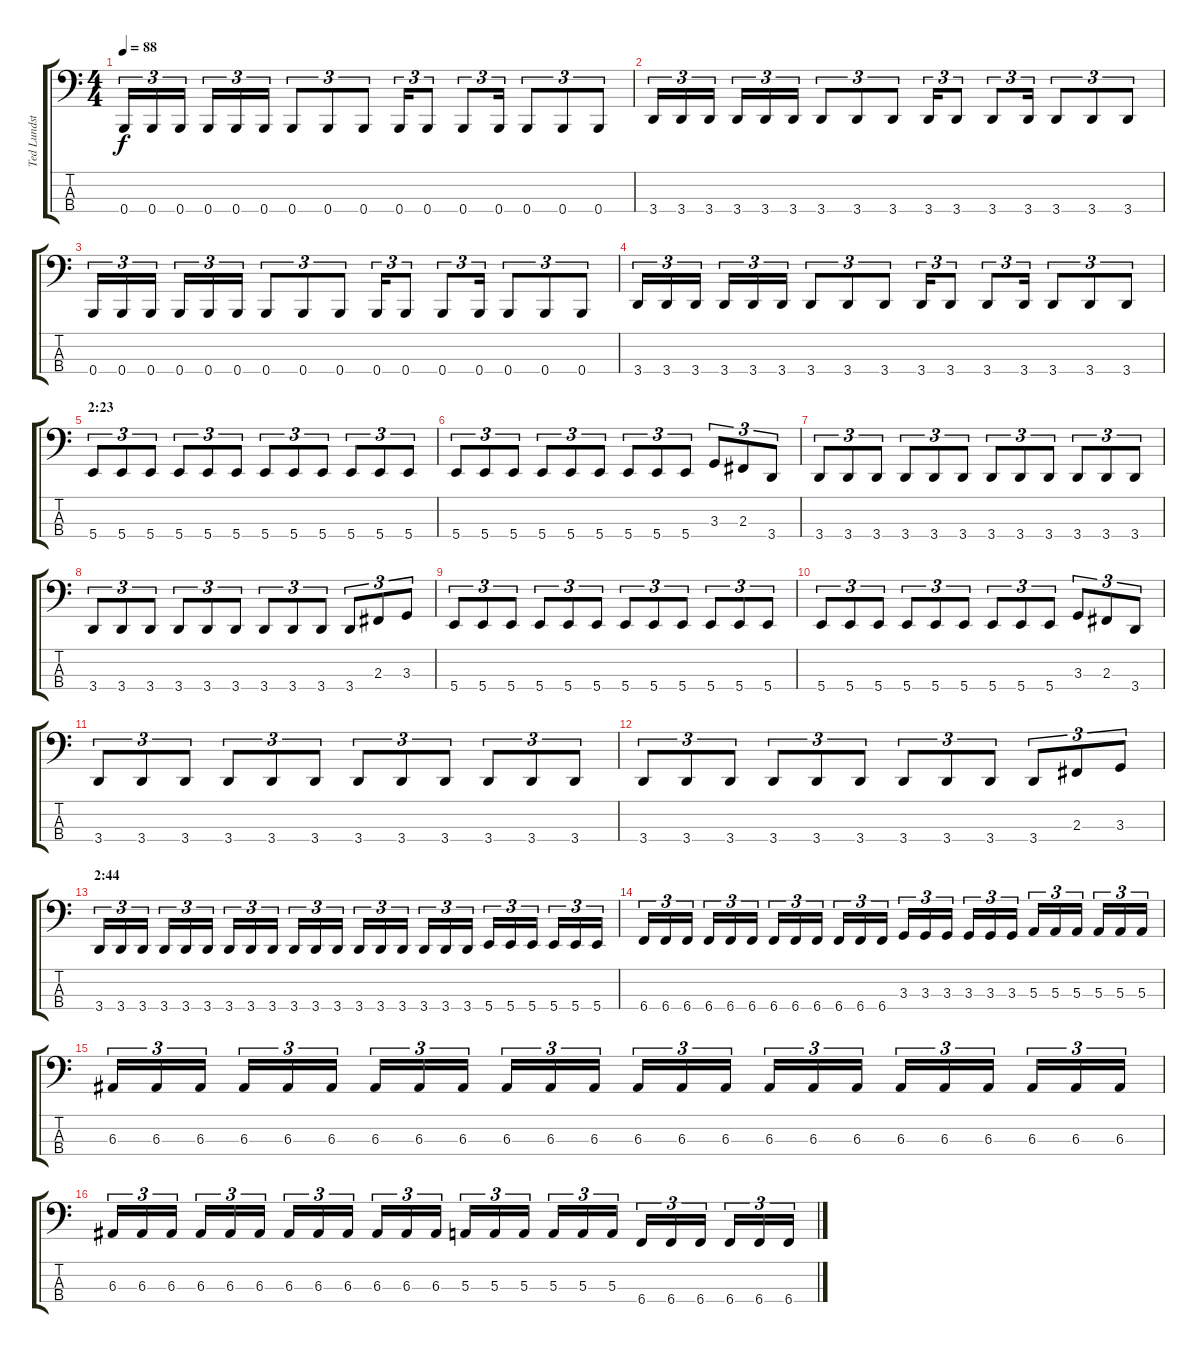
\track ("Ted Lundström" "Ted Lundst") {instrument electricbassfinger}
\staff {score tabs}
\tuning (D2 A1 E1 B0) {hide}
\ts (4 4)
\tempo 88
\clef f4
\ks c
0.4.16{tu (3 2) dy f} 0.4.16{tu (3 2)} 0.4.16{tu (3 2)} 0.4.16{tu (3 2)} 0.4.16{tu (3 2)} 0.4.16{tu (3 2)} 0.4.8{tu (3 2)} 0.4.8{tu (3 2)} 0.4.8{tu (3 2)} 0.4.16{tu (3 2)} 0.4.8{tu (3 2)} 0.4.8{tu (3 2)} 0.4.16{tu (3 2)} 0.4.8{tu (3 2)} 0.4.8{tu (3 2)} 0.4.8{tu (3 2)} |
3.4.16{tu (3 2)} 3.4.16{tu (3 2)} 3.4.16{tu (3 2)} 3.4.16{tu (3 2)} 3.4.16{tu (3 2)} 3.4.16{tu (3 2)} 3.4.8{tu (3 2)} 3.4.8{tu (3 2)} 3.4.8{tu (3 2)} 3.4.16{tu (3 2)} 3.4.8{tu (3 2)} 3.4.8{tu (3 2)} 3.4.16{tu (3 2)} 3.4.8{tu (3 2)} 3.4.8{tu (3 2)} 3.4.8{tu (3 2)} |
0.4.16{tu (3 2)} 0.4.16{tu (3 2)} 0.4.16{tu (3 2)} 0.4.16{tu (3 2)} 0.4.16{tu (3 2)} 0.4.16{tu (3 2)} 0.4.8{tu (3 2)} 0.4.8{tu (3 2)} 0.4.8{tu (3 2)} 0.4.16{tu (3 2)} 0.4.8{tu (3 2)} 0.4.8{tu (3 2)} 0.4.16{tu (3 2)} 0.4.8{tu (3 2)} 0.4.8{tu (3 2)} 0.4.8{tu (3 2)} |
3.4.16{tu (3 2)} 3.4.16{tu (3 2)} 3.4.16{tu (3 2)} 3.4.16{tu (3 2)} 3.4.16{tu (3 2)} 3.4.16{tu (3 2)} 3.4.8{tu (3 2)} 3.4.8{tu (3 2)} 3.4.8{tu (3 2)} 3.4.16{tu (3 2)} 3.4.8{tu (3 2)} 3.4.8{tu (3 2)} 3.4.16{tu (3 2)} 3.4.8{tu (3 2)} 3.4.8{tu (3 2)} 3.4.8{tu (3 2)} |
\section ("" "2:23")
5.4.8{tu (3 2)} 5.4.8{tu (3 2)} 5.4.8{tu (3 2)} 5.4.8{tu (3 2)} 5.4.8{tu (3 2)} 5.4.8{tu (3 2)} 5.4.8{tu (3 2)} 5.4.8{tu (3 2)} 5.4.8{tu (3 2)} 5.4.8{tu (3 2)} 5.4.8{tu (3 2)} 5.4.8{tu (3 2)} |
5.4.8{tu (3 2)} 5.4.8{tu (3 2)} 5.4.8{tu (3 2)} 5.4.8{tu (3 2)} 5.4.8{tu (3 2)} 5.4.8{tu (3 2)} 5.4.8{tu (3 2)} 5.4.8{tu (3 2)} 5.4.8{tu (3 2)} 3.3.8{tu (3 2)} 2.3.8{tu (3 2)} 3.4.8{tu (3 2)} |
3.4.8{tu (3 2)} 3.4.8{tu (3 2)} 3.4.8{tu (3 2)} 3.4.8{tu (3 2)} 3.4.8{tu (3 2)} 3.4.8{tu (3 2)} 3.4.8{tu (3 2)} 3.4.8{tu (3 2)} 3.4.8{tu (3 2)} 3.4.8{tu (3 2)} 3.4.8{tu (3 2)} 3.4.8{tu (3 2)} |
3.4.8{tu (3 2)} 3.4.8{tu (3 2)} 3.4.8{tu (3 2)} 3.4.8{tu (3 2)} 3.4.8{tu (3 2)} 3.4.8{tu (3 2)} 3.4.8{tu (3 2)} 3.4.8{tu (3 2)} 3.4.8{tu (3 2)} 3.4.8{tu (3 2)} 2.3.8{tu (3 2)} 3.3.8{tu (3 2)} |
5.4.8{tu (3 2)} 5.4.8{tu (3 2)} 5.4.8{tu (3 2)} 5.4.8{tu (3 2)} 5.4.8{tu (3 2)} 5.4.8{tu (3 2)} 5.4.8{tu (3 2)} 5.4.8{tu (3 2)} 5.4.8{tu (3 2)} 5.4.8{tu (3 2)} 5.4.8{tu (3 2)} 5.4.8{tu (3 2)} |
5.4.8{tu (3 2)} 5.4.8{tu (3 2)} 5.4.8{tu (3 2)} 5.4.8{tu (3 2)} 5.4.8{tu (3 2)} 5.4.8{tu (3 2)} 5.4.8{tu (3 2)} 5.4.8{tu (3 2)} 5.4.8{tu (3 2)} 3.3.8{tu (3 2)} 2.3.8{tu (3 2)} 3.4.8{tu (3 2)} |
3.4.8{tu (3 2)} 3.4.8{tu (3 2)} 3.4.8{tu (3 2)} 3.4.8{tu (3 2)} 3.4.8{tu (3 2)} 3.4.8{tu (3 2)} 3.4.8{tu (3 2)} 3.4.8{tu (3 2)} 3.4.8{tu (3 2)} 3.4.8{tu (3 2)} 3.4.8{tu (3 2)} 3.4.8{tu (3 2)} |
3.4.8{tu (3 2)} 3.4.8{tu (3 2)} 3.4.8{tu (3 2)} 3.4.8{tu (3 2)} 3.4.8{tu (3 2)} 3.4.8{tu (3 2)} 3.4.8{tu (3 2)} 3.4.8{tu (3 2)} 3.4.8{tu (3 2)} 3.4.8{tu (3 2)} 2.3.8{tu (3 2)} 3.3.8{tu (3 2)} |
\section ("" "2:44")
3.4.16{tu (3 2)} 3.4.16{tu (3 2)} 3.4.16{tu (3 2)} 3.4.16{tu (3 2)} 3.4.16{tu (3 2)} 3.4.16{tu (3 2)} 3.4.16{tu (3 2)} 3.4.16{tu (3 2)} 3.4.16{tu (3 2)} 3.4.16{tu (3 2)} 3.4.16{tu (3 2)} 3.4.16{tu (3 2)} 3.4.16{tu (3 2)} 3.4.16{tu (3 2)} 3.4.16{tu (3 2)} 3.4.16{tu (3 2)} 3.4.16{tu (3 2)} 3.4.16{tu (3 2)} 5.4.16{tu (3 2)} 5.4.16{tu (3 2)} 5.4.16{tu (3 2)} 5.4.16{tu (3 2)} 5.4.16{tu (3 2)} 5.4.16{tu (3 2)} |
6.4.16{tu (3 2)} 6.4.16{tu (3 2)} 6.4.16{tu (3 2)} 6.4.16{tu (3 2)} 6.4.16{tu (3 2)} 6.4.16{tu (3 2)} 6.4.16{tu (3 2)} 6.4.16{tu (3 2)} 6.4.16{tu (3 2)} 6.4.16{tu (3 2)} 6.4.16{tu (3 2)} 6.4.16{tu (3 2)} 3.3.16{tu (3 2)} 3.3.16{tu (3 2)} 3.3.16{tu (3 2)} 3.3.16{tu (3 2)} 3.3.16{tu (3 2)} 3.3.16{tu (3 2)} 5.3.16{tu (3 2)} 5.3.16{tu (3 2)} 5.3.16{tu (3 2)} 5.3.16{tu (3 2)} 5.3.16{tu (3 2)} 5.3.16{tu (3 2)} |
6.3.16{tu (3 2)} 6.3.16{tu (3 2)} 6.3.16{tu (3 2)} 6.3.16{tu (3 2)} 6.3.16{tu (3 2)} 6.3.16{tu (3 2)} 6.3.16{tu (3 2)} 6.3.16{tu (3 2)} 6.3.16{tu (3 2)} 6.3.16{tu (3 2)} 6.3.16{tu (3 2)} 6.3.16{tu (3 2)} 6.3.16{tu (3 2)} 6.3.16{tu (3 2)} 6.3.16{tu (3 2)} 6.3.16{tu (3 2)} 6.3.16{tu (3 2)} 6.3.16{tu (3 2)} 6.3.16{tu (3 2)} 6.3.16{tu (3 2)} 6.3.16{tu (3 2)} 6.3.16{tu (3 2)} 6.3.16{tu (3 2)} 6.3.16{tu (3 2)} |
6.3.16{tu (3 2)} 6.3.16{tu (3 2)} 6.3.16{tu (3 2)} 6.3.16{tu (3 2)} 6.3.16{tu (3 2)} 6.3.16{tu (3 2)} 6.3.16{tu (3 2)} 6.3.16{tu (3 2)} 6.3.16{tu (3 2)} 6.3.16{tu (3 2)} 6.3.16{tu (3 2)} 6.3.16{tu (3 2)} 5.3.16{tu (3 2)} 5.3.16{tu (3 2)} 5.3.16{tu (3 2)} 5.3.16{tu (3 2)} 5.3.16{tu (3 2)} 5.3.16{tu (3 2)} 6.4.16{tu (3 2)} 6.4.16{tu (3 2)} 6.4.16{tu (3 2)} 6.4.16{tu (3 2)} 6.4.16{tu (3 2)} 6.4.16{tu (3 2)}
